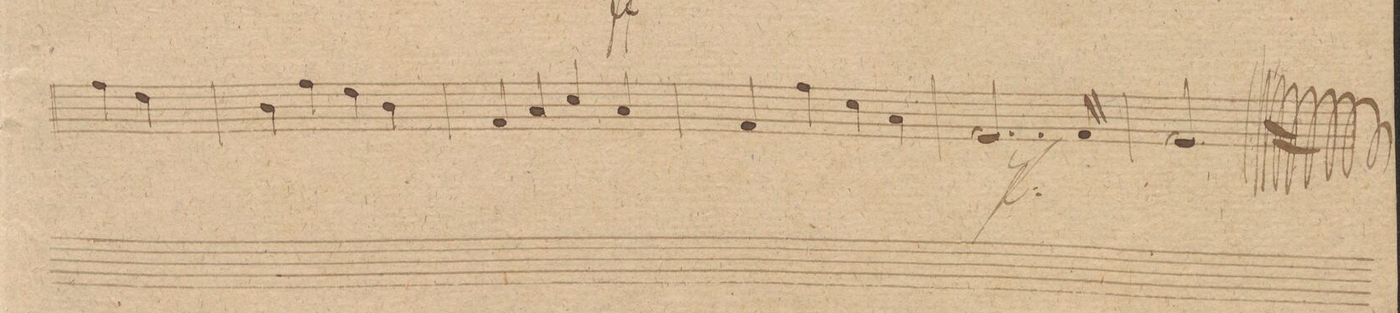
**kern	**dynam
*I"Basso.	*
*clefF4	*
*k[f#c#g#]	*
*met(c|)	*
*M2/2	*
4A\	.
4F#\	.
=311	=311
4D\	.
4A\	.
4F#\	.
4D\	.
=312	=312
4AA/	.
4C#/	.
4E/	.
4C#/	.
=313	=313
4AA/	.
4A\	.
4E\	.
4C#\	.
=314	=314
2..AA/	f
16ryy	.
16AA/	.
=315	=315
2.AA/	.
4ryy	.
==	==
*-	*-
